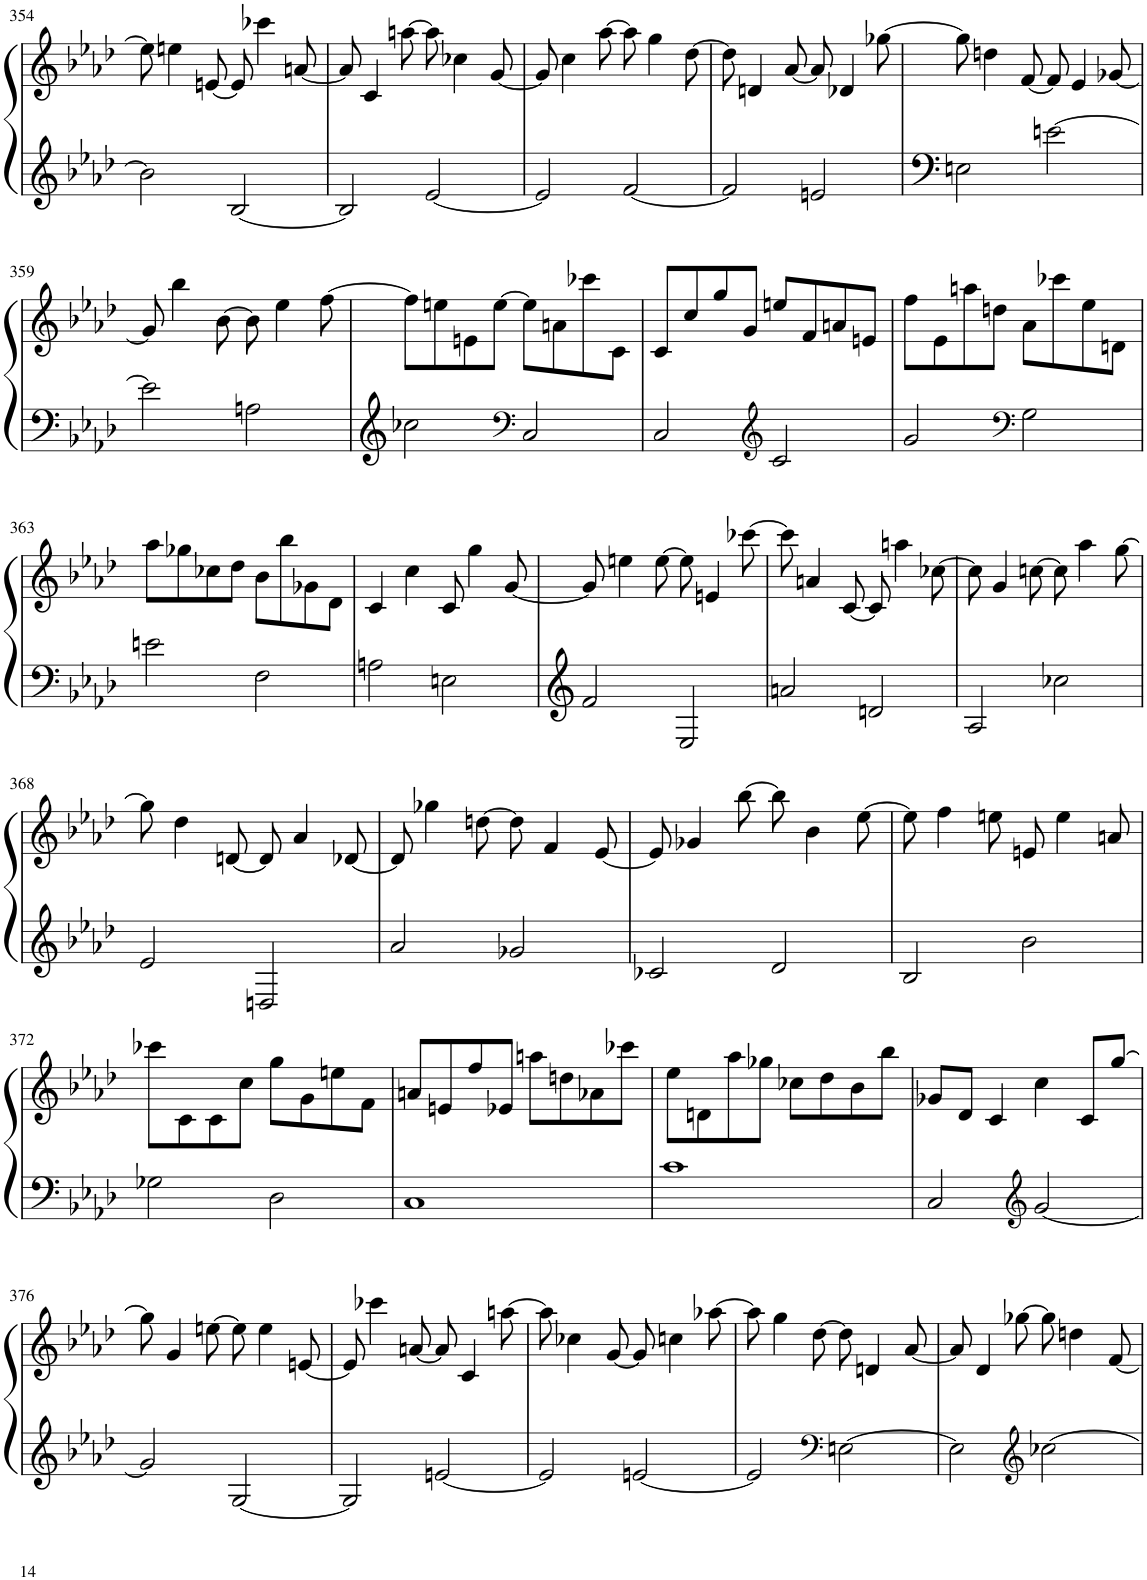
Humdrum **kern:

**kern	**kern
*part1	*part1
*staff2	*staff1
*I"Klavier	*
*I'Klav.	*
!!LO:PB:g=z
*clefG2	*clefG2
*k[b-e-a-d-]	*k[b-e-a-d-]
*M4/4	*M4/4
=354	=354
2b-\]	8ee\]
.	4een\
.	[8en/
[2B-/	8e/]
.	4ccc-X\
.	[8an/
=355	=355
2B-/]	8a/]
.	4c/
.	[8aan\
[2e-/	8aa\]
.	4cc-X\
.	[8g/
=356	=356
2e-/]	8g/]
.	4cc\
.	[8aa-\
[2f/	8aa-\]
.	4gg\
.	[8dd-\
=357	=357
2f/]	8dd-\]
.	4dn/
.	[8a-/
2en/	8a-/]
.	4d-X/
.	[8gg-X\
=358	=358
2En\	8gg-\]
.	4ddn\
.	[8f/
[2en\	8f/]
.	4e-/
.	[8g-X/
!!LO:LB:g=z
=359	=359
2e\]	8g-/]
.	4bb-\
.	[8b-\
2An\	8b-\]
.	4ee-\
.	[8ff\
=360	=360
2cc-X\	8ff\L]
.	8een\
.	8en\
.	[8ee\J
*clefF4	*
2C/	8ee\L]
.	8an\
.	8ccc-X\
.	8c\J
=361	=361
2C/	8c/L
.	8cc/
.	8gg/
.	8g/J
*clefG2	*
2c/	8een/L
.	8f/
.	8an/
.	8en/J
=362	=362
2g/	8ff\L
.	8e-\
.	8aan\
.	8ddn\J
*clefF4	*
2G\	8a-\L
.	8ccc-X\
.	8ee-\
.	8dn\J
!!LO:LB:g=z
=363	=363
2en\	8aa-\L
.	8gg-X\
.	8cc-X\
.	8dd-\J
2F\	8b-\L
.	8bb-\
.	8g-X\
.	8d-\J
=364	=364
2An\	4c/
.	4cc\
2En\	8c/
.	4gg\
.	[8g/
=365	=365
2f/	8g/]
.	4een\
.	[8ee\
2E-/	8ee\]
.	4en/
.	[8ccc-X\
=366	=366
2an/	8ccc-\]
.	4an/
.	[8c/
2dn/	8c/]
.	4aan\
.	[8cc-X\
=367	=367
2A-/	8cc-\]
.	4g/
.	[8ccn\
2cc-X\	8cc\]
.	4aa-\
.	[8gg\
!!LO:LB:g=z
=368	=368
2e-/	8gg\]
.	4dd-\
.	[8dn/
2Dn/	8d/]
.	4a-/
.	[8d-X/
=369	=369
2a-/	8d-/]
.	4gg-X\
.	[8ddn\
2g-X/	8dd\]
.	4f/
.	[8e-/
=370	=370
2c-X/	8e-/]
.	4g-X/
.	[8bb-\
2d-/	8bb-\]
.	4b-\
.	[8ee-\
=371	=371
2B-/	8ee-\]
.	4ff\
.	8een\
2b-\	8en/
.	4ee\
.	8an/
!!LO:LB:g=z
=372	=372
2G-X\	8ccc-X\L
.	8c\
.	8c\
.	8cc\J
2D-\	8gg\L
.	8g\
.	8een\
.	8f\J
=373	=373
1C	8an/L
.	8en/
.	8ff/
.	8e-X/J
.	8aan\L
.	8ddn\
.	8a-X\
.	8ccc-X\J
=374	=374
1c	8ee-\L
.	8dn\
.	8aa-\
.	8gg-X\J
.	8cc-X\L
.	8dd-\
.	8b-\
.	8bb-\J
=375	=375
2C/	8g-X/L
.	8d-/J
.	4c/
*clefG2	*
[2g/	4cc\
.	8c/L
.	[8gg/J
!!LO:LB:g=z
=376	=376
2g/]	8gg\]
.	4g/
.	[8een\
[2G/	8ee\]
.	4ee\
.	[8en/
=377	=377
2G/]	8e/]
.	4ccc-X\
.	[8an/
[2en/	8a/]
.	4c/
.	[8aan\
=378	=378
2e/]	8aa\]
.	4cc-X\
.	[8g/
[2en/	8g/]
.	4ccn\
.	[8aa-X\
=379	=379
2e/]	8aa-\]
.	4gg\
.	[8dd-\
*clefF4	*
[2En\	8dd-\]
.	4dn/
.	[8a-/
=380	=380
2E\]	8a-/]
.	4d-/
.	[8gg-X\
*clefG2	*
[2cc-X\	8gg-\]
.	4ddn\
.	[8f/
=	=
*-	*-
